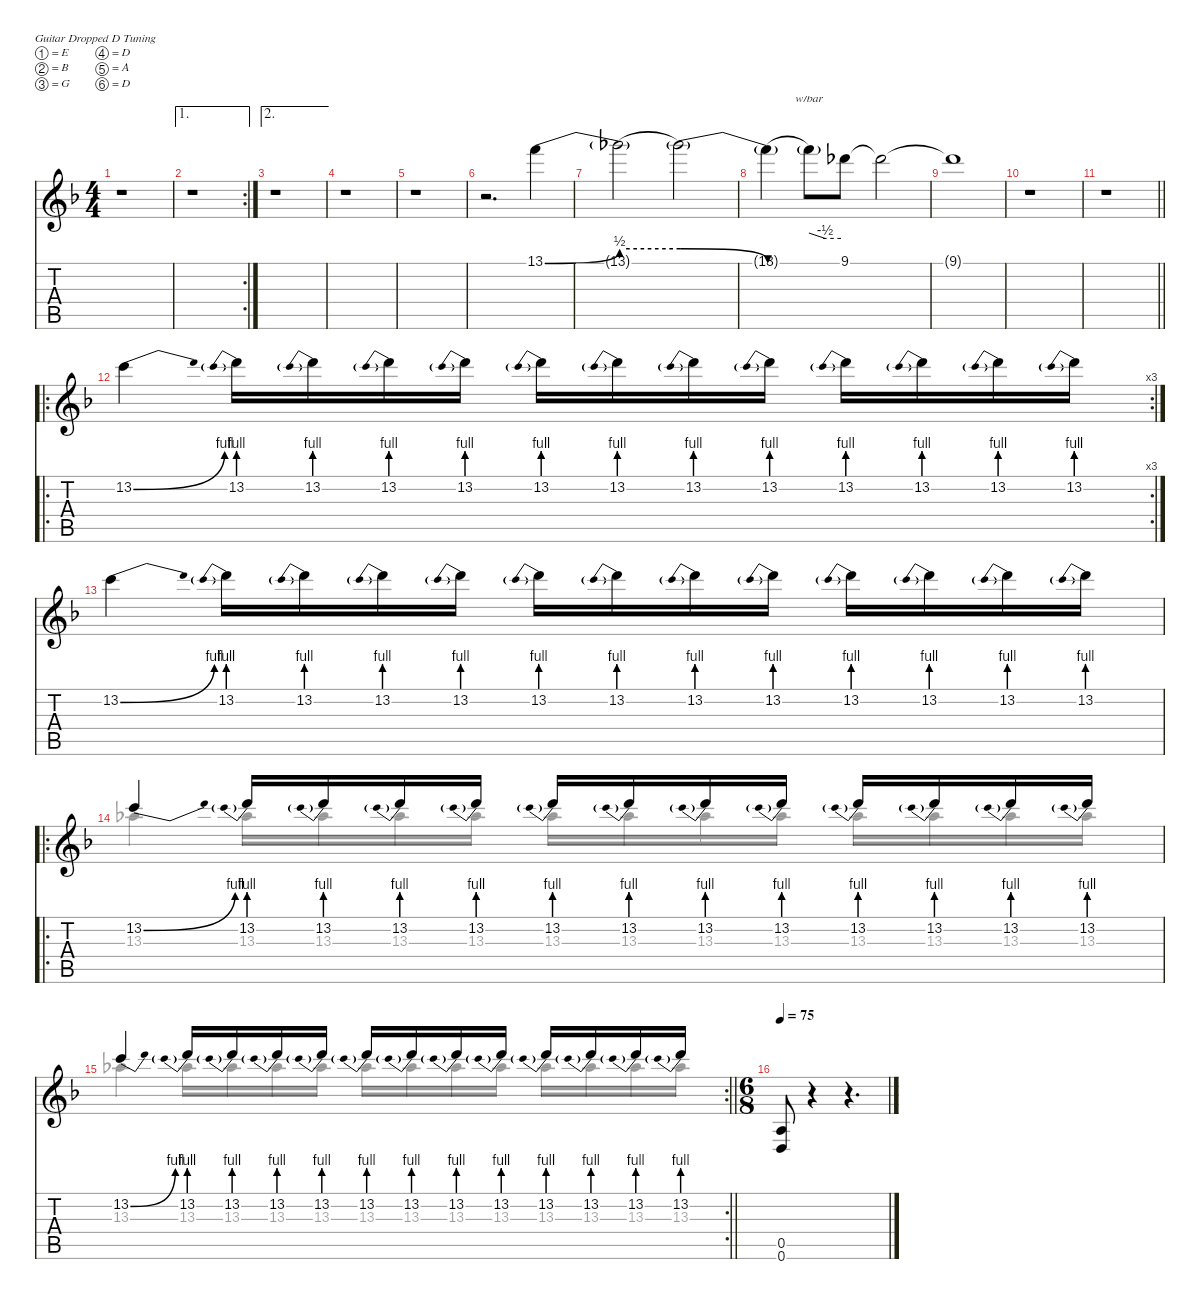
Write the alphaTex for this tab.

\defaultSystemsLayout 4
\hideDynamics
\bracketExtendMode nobrackets
\singleTrackTrackNamePolicy hidden
\multiTrackTrackNamePolicy hidden
\otherSystemsTrackNameOrientation horizontal
\track ("Guitar 2" "Guitar 2") {defaultSystemsLayout 8 instrument distortionguitar}
\staff {score tabs}
\tuning (E4 B3 G3 D3 A2 D2)
\voice
\ts (4 4)
\tempo (85 hide)
\clef g2
\ks dminor
r.1{dy ff beam Up} |
\ae 1
\rc 2
\tempo (84 hide)
r.1{beam Up} |
\ae 2
\tempo (85 hide)
r.1{beam Up} |
\tempo (84 0.00625 hide)
r.1{beam Up} |
\tempo (85 0.00625 hide)
r.1{beam Up} |
\tempo (84 0.00625 hide)
r.2{d instrument distortionguitar beam Down} 13.1{be (bend 0 0 60 2) acc forcenatural}.4{dy mf beam Down} |
\tempo (85 hide)
13.1{be (hold 0 2 60 2) t}.2{dy f beam Down} 13.1{be (release 0 2 60 0) t}.2{beam Down} |
\tempo (84 0.00625 hide)
13.1{be (hold 0 0 60 0) t acc forcenatural}.4{beam Down} 13.1{be (hold 0 0 60 0) t acc forcenatural}.8{tbe (custom default 0 0 30 -2 30 -2 60 -2) beam Down} 9.1{acc b}.8{beam Down} 9.1{t acc b}.2{beam Down} |
\tempo (85 0.00625 hide)
9.1{t acc b}.1{beam Down} |
\tempo (84 hide)
r.1{beam Down} |
\tempo (85 0.00625 hide)
\barLineRight lightlight
r.1{beam Down} |
\ro
\rc 3
\tempo (84 hide)
13.2{be (bend 0 0 9.999999599999999 4) acc forcenatural}.4{beam Down} 13.2{be (prebend 0 4 60 4)}.16{beam Down} 13.2{be (prebend 0 4 60 4)}.16{beam Down} 13.2{be (prebend 0 4 60 4)}.16{beam Down} 13.2{be (prebend 0 4 60 4)}.16{beam Down} 13.2{be (prebend 0 4 60 4)}.16{beam Down} 13.2{be (prebend 0 4 60 4)}.16{beam Down} 13.2{be (prebend 0 4 60 4)}.16{beam Down} 13.2{be (prebend 0 4 60 4)}.16{beam Down} 13.2{be (prebend 0 4 60 4)}.16{beam Down} 13.2{be (prebend 0 4 60 4)}.16{beam Down} 13.2{be (prebend 0 4 60 4)}.16{beam Down} 13.2{be (prebend 0 4 60 4)}.16{beam Down} |
\tempo (85 hide)
13.2{be (bend 0 0 9.999999599999999 4) acc forcenatural}.4{beam Down} 13.2{be (prebend 0 4 60 4)}.16{beam Down} 13.2{be (prebend 0 4 60 4)}.16{beam Down} 13.2{be (prebend 0 4 60 4)}.16{beam Down} 13.2{be (prebend 0 4 60 4)}.16{beam Down} 13.2{be (prebend 0 4 60 4)}.16{beam Down} 13.2{be (prebend 0 4 60 4)}.16{beam Down} 13.2{be (prebend 0 4 60 4)}.16{beam Down} 13.2{be (prebend 0 4 60 4)}.16{beam Down} 13.2{be (prebend 0 4 60 4)}.16{beam Down} 13.2{be (prebend 0 4 60 4)}.16{beam Down} 13.2{be (prebend 0 4 60 4)}.16{beam Down} 13.2{be (prebend 0 4 60 4)}.16{beam Down} |
\ro
\tempo (84 hide)
13.2{be (bend 0 0 9.999999599999999 4) acc forcenatural}.4{beam Up} 13.2{be (prebend 0 4 60 4)}.16{beam Up} 13.2{be (prebend 0 4 60 4)}.16{beam Up} 13.2{be (prebend 0 4 60 4)}.16{beam Up} 13.2{be (prebend 0 4 60 4)}.16{beam Up} 13.2{be (prebend 0 4 60 4)}.16{beam Up} 13.2{be (prebend 0 4 60 4)}.16{beam Up} 13.2{be (prebend 0 4 60 4)}.16{beam Up} 13.2{be (prebend 0 4 60 4)}.16{beam Up} 13.2{be (prebend 0 4 60 4)}.16{beam Up} 13.2{be (prebend 0 4 60 4)}.16{beam Up} 13.2{be (prebend 0 4 60 4)}.16{beam Up} 13.2{be (prebend 0 4 60 4)}.16{beam Up} |
\rc 2
\tempo (85 hide)
\barLineRight lightlight
13.2{be (bend 0 0 9.999999599999999 4) acc forcenatural}.4{beam Up} 13.2{be (prebend 0 4 60 4)}.16{beam Up} 13.2{be (prebend 0 4 60 4)}.16{beam Up} 13.2{be (prebend 0 4 60 4)}.16{beam Up} 13.2{be (prebend 0 4 60 4)}.16{beam Up} 13.2{be (prebend 0 4 60 4)}.16{beam Up} 13.2{be (prebend 0 4 60 4)}.16{beam Up} 13.2{be (prebend 0 4 60 4)}.16{beam Up} 13.2{be (prebend 0 4 60 4)}.16{beam Up} 13.2{be (prebend 0 4 60 4)}.16{beam Up} 13.2{be (prebend 0 4 60 4)}.16{beam Up} 13.2{be (prebend 0 4 60 4)}.16{beam Up} 13.2{be (prebend 0 4 60 4)}.16{beam Up} |
\ts (6 8)
\beaming (8 2 2 2 2)
\tempo 75
(0.5{acc forcenatural} 0.6{acc forcenatural}).8{beam Up} r.4{beam Up} r.4{d beam Up}
\voice
\clef g2
\ottava regular
\simile none
\ks dminor
r.1{dy f beam Down} |
r.1{beam Down} |
r.1{beam Down} |
r.1{beam Down} |
r.1{beam Down} |
|
|
|
|
|
\barLineRight lightlight
|
|
|
13.3{acc b}.4{beam Down} 13.3{acc b}.16{beam Down} 13.3{acc b}.16{beam Down} 13.3{acc b}.16{beam Down} 13.3{acc b}.16{beam Down} 13.3{acc b}.16{beam Down} 13.3{acc b}.16{beam Down} 13.3{acc b}.16{beam Down} 13.3{acc b}.16{beam Down} 13.3{acc b}.16{beam Down} 13.3{acc b}.16{beam Down} 13.3{acc b}.16{beam Down} 13.3{acc b}.16{beam Down} |
\barLineRight lightlight
13.3{acc b}.4{beam Down} 13.3{acc b}.16{beam Down} 13.3{acc b}.16{beam Down} 13.3{acc b}.16{beam Down} 13.3{acc b}.16{beam Down} 13.3{acc b}.16{beam Down} 13.3{acc b}.16{beam Down} 13.3{acc b}.16{beam Down} 13.3{acc b}.16{beam Down} 13.3{acc b}.16{beam Down} 13.3{acc b}.16{beam Down} 13.3{acc b}.16{beam Down} 13.3{acc b}.16{beam Down} |
